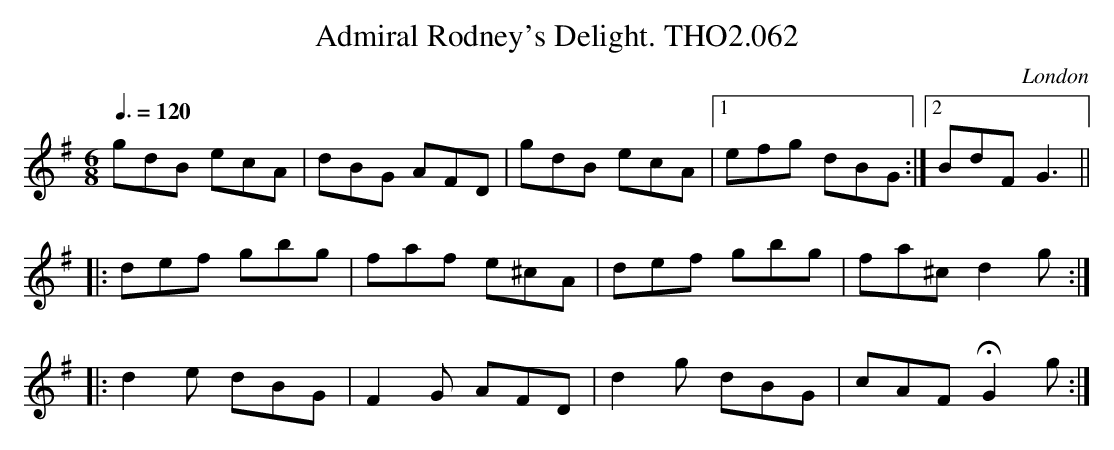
X:1
T:Admiral Rodney's Delight. THO2.062
O:London
M:6/8
L:1/8
Q:3/8=120
K:G
gdB ecA|dBG AFD|gdB ecA|1 efg dBG:|2 BdF G3||
|:def gbg|faf e^cA|def gbg|fa^c d2g:|
|:d2e dBG|F2G AFD|d2g dBG|cAF HG2g:|
